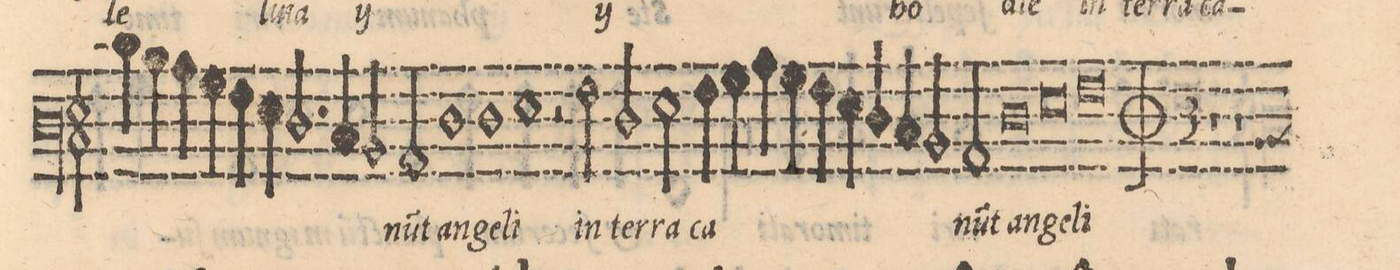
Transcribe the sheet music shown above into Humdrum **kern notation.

**kern	**text
*I"BASSVS	*
*clefF3	*
*k[]	*
*met(C|)	*
*M2/1	*
4e\	.
4d\	.
4c\	.
4B\	.
4A\	.
4G\	.
=29-	=29-
2.F/	.
4E/	.
2D/	.
2C/	-nu(n)t
=30-	=30-
1F	an-
1F	-ge-
=31-	=31-
1G	-li
2r	.
2A\	in
=32-	=32-
2F/	ter-
2G\	-ra
4A\	ca-
4B\	.
4c\	.
4B\	.
=33-	=33-
4A\	.
4G\	.
4F/	.
4E/	.
2D/	.
2C/	-nu(n)t
=34-	=34-
0F	an-
=35-	=35-
0G	-ge-
=36-	=36-
0A	-li
=37-	=37-
*M3/1	*
*met(O|3)	*
1r	.
1r	.
*custos:D	*
*-	*-
